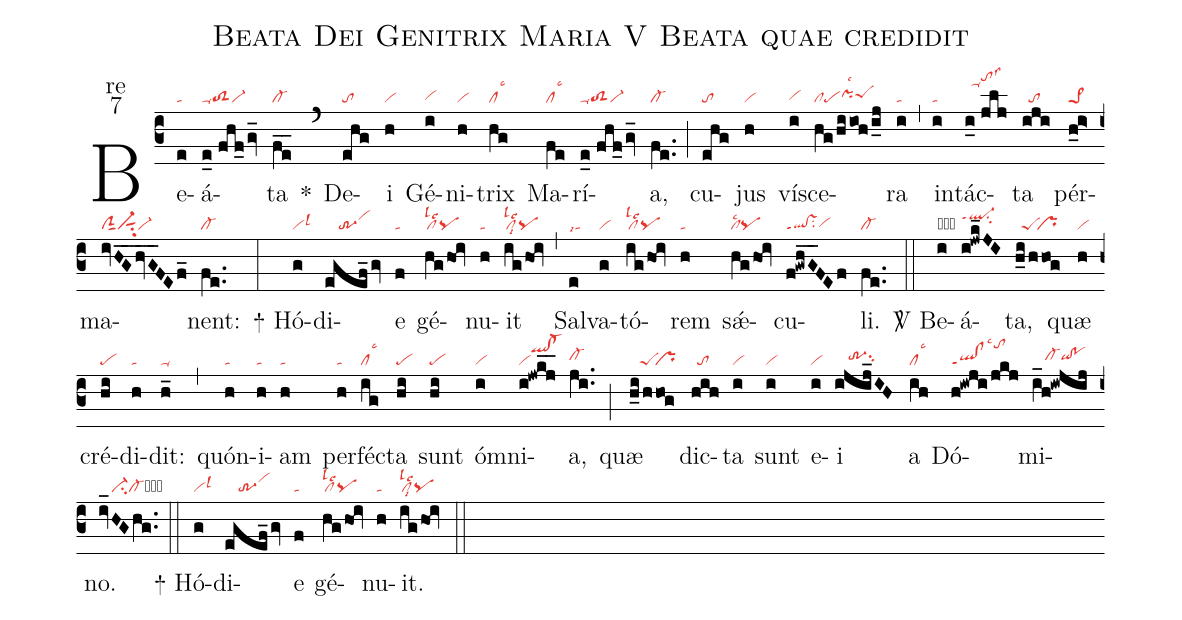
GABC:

name:Beata Dei Genitrix Maria V Beata quae credidit;
office-part:re;
mode:7;
nabc-lines:1;
%%
(c3) Be(e|ta)á(e_0//fhf_/gv_|ta-toS2vi-)ta(fe__|cl-) <sp>*</sp>(`) De(ehg|to)i(h|vi) Gé(i|vihg)ni(h|vi)trix(hg|cllsc3) Ma(fe|cllsc3)rí(e_0//fhf_/gv_|ta-toS2vi-)a,(fe..|cl-) (;) cu(ehg|to)jus(h|vi) ví(i|vihg)sce(hg/hiioh/i_j|clpepihhlsc2peShh)ra(i|ta) (,) in(i|ta)tác(i_0//jlj|//ta-hmtohplss3)ta(iji|//to) pér(h_i>|pe>1)ma(ivHG__hvG__FEf_|clSsut1vi-sut1su2vi-)nent:(fe..|cl-) (:)

<sp>+</sp> Hó(g|vilsl3)di(egef_/gv|////tr-3vihj)e(f|ta) gé(hghoi|cllslc2pq)nu(h|ta)it(ighoi|cllslc2lsi8pq) (,) Sal(e|talsi7)va(g|vi)tó(ighoi|cllslc2pq)rem(h|ta) sǽ(hghoi|cllsc2pq)cu(f!gwhG__FEf|ql!vsppt1su2vihg)li.(fe..|cl-) (::)

<sp>V/</sp> Be(i|obta)á(i!jwk_JI|ql-hjppt1su2)ta,(h_i/hhog|//peS`pr) quæ(h|vi) cré(hi|pe)di(h|ta)dit:(h_|ta-) (,) quón(h|ta)i(h|ta)am(h|ta) per(h|ta)féc(ig|cllsc3)ta(hi|pe) sunt(hi|pe) óm(i|vi)ni(i!jwkj__|viqlhk!cl-hk)a,(ji..|cl-hh) (;) quæ(h_i/hhog|///peS`pr) dic(hih|//to)ta(i|vi) sunt(i|vi) e(i|vi)i(ijij_IH|////tr-3hhsu2) a(ih|cllsc3) Dó(h!iwji/jkj|ql!clppt1lsc3tohm)mi(i_h!iwjij|////cl-hhqihh!pohh)no.(iv_HGhg..|////ci-cl-cb) (::)
<sp>+</sp> Hó(g|vilsl3)di(egef_/gv|////tr-3vihj)e(f|ta) gé(hghoi|cllslc2pq)nu(h|ta)it.(ighoi|cllslc2lsi8pq) (::)
